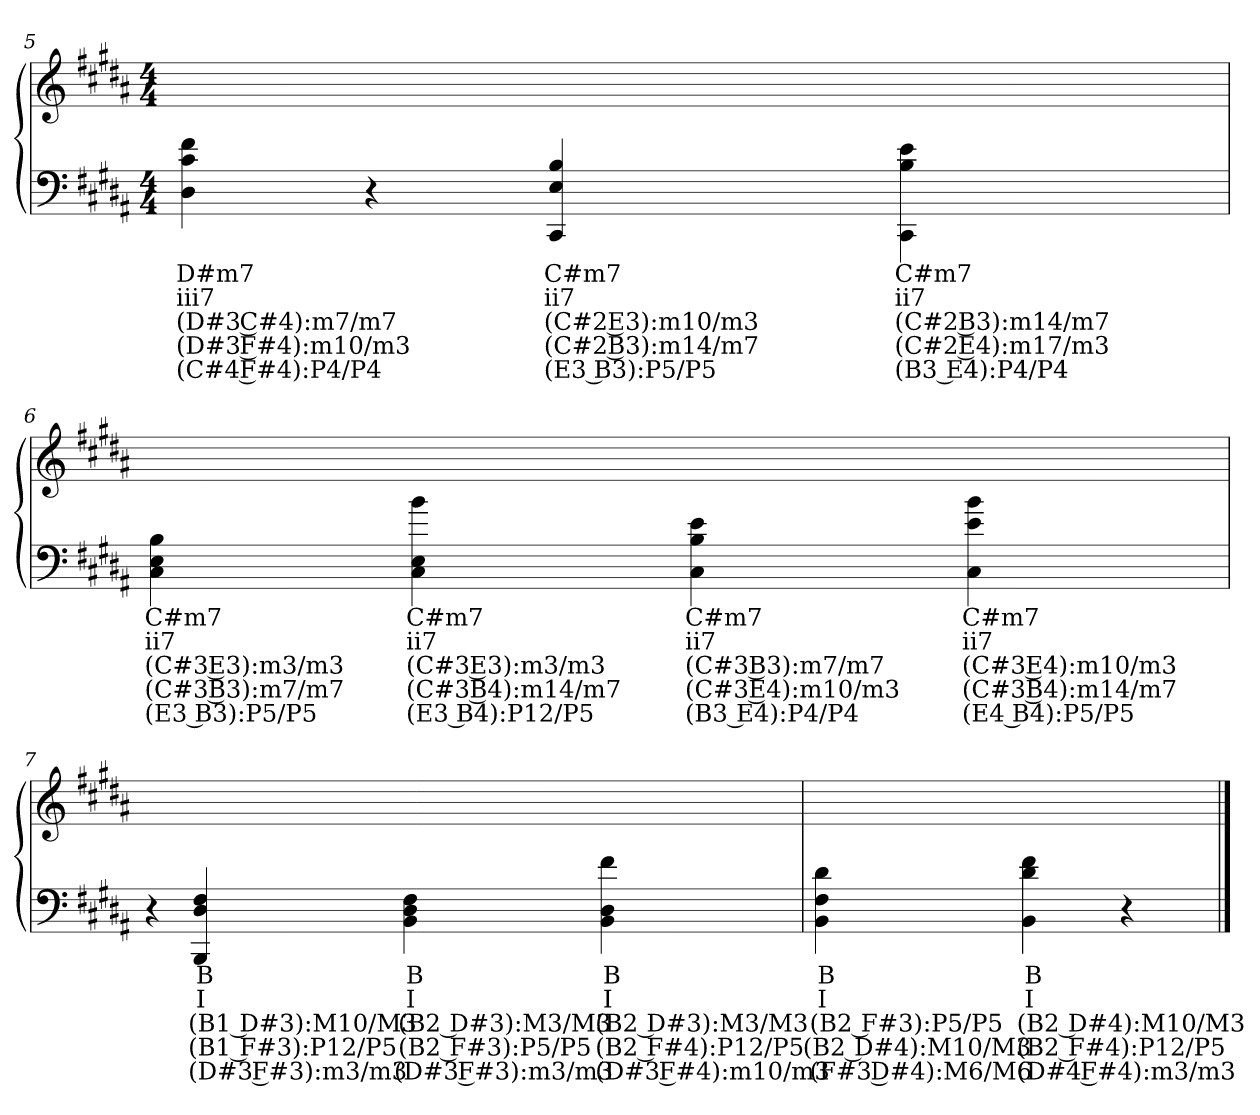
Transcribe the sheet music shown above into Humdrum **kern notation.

**kern	**text	**text	**text	**text	**text	**kern
*part2	*part2	*part2	*part2	*part2	*part2	*part1
*staff2	*staff2	*staff2	*staff2	*staff2	*staff2	*staff1
*clefF4	*	*	*	*	*	*clefG2
*k[f#c#g#d#a#]	*	*	*	*	*	*k[f#c#g#d#a#]
*B:	*	*	*	*	*	*B:
*M4/4	*	*	*	*	*	*M4/4
=5	=5	=5	=5	=5	=5	=5
4D# 4c# 4f#	D#m7	iii7	(D#3 C#4):m7/m7	(D#3 F#4):m10/m3	(C#4 F#4):P4/P4	1ryy
4r	.	.	.	.	.	.
4CC# 4E 4B	C#m7	ii7	(C#2 E3):m10/m3	(C#2 B3):m14/m7	(E3 B3):P5/P5	.
4CC# 4B 4e	C#m7	ii7	(C#2 B3):m14/m7	(C#2 E4):m17/m3	(B3 E4):P4/P4	.
=6	=6	=6	=6	=6	=6	=6
4C# 4E 4B	C#m7	ii7	(C#3 E3):m3/m3	(C#3 B3):m7/m7	(E3 B3):P5/P5	1ryy
4C# 4E 4b	C#m7	ii7	(C#3 E3):m3/m3	(C#3 B4):m14/m7	(E3 B4):P12/P5	.
4C# 4B 4e	C#m7	ii7	(C#3 B3):m7/m7	(C#3 E4):m10/m3	(B3 E4):P4/P4	.
4C# 4e 4b	C#m7	ii7	(C#3 E4):m10/m3	(C#3 B4):m14/m7	(E4 B4):P5/P5	.
=7	=7	=7	=7	=7	=7	=7
4r	.	.	.	.	.	1ryy
4BBB 4D# 4F#	B	I	(B1 D#3):M10/M3	(B1 F#3):P12/P5	(D#3 F#3):m3/m3	.
4BB 4D# 4F#	B	I	(B2 D#3):M3/M3	(B2 F#3):P5/P5	(D#3 F#3):m3/m3	.
4BB 4D# 4f#	B	I	(B2 D#3):M3/M3	(B2 F#4):P12/P5	(D#3 F#4):m10/m3	.
=8	=8	=8	=8	=8	=8	=8
4BB 4F# 4d#	B	I	(B2 F#3):P5/P5	(B2 D#4):M10/M3	(F#3 D#4):M6/M6	2.ryy
4BB 4d# 4f#	B	I	(B2 D#4):M10/M3	(B2 F#4):P12/P5	(D#4 F#4):m3/m3	.
4r	.	.	.	.	.	.
==	==	==	==	==	==	==
*-	*-	*-	*-	*-	*-	*-
